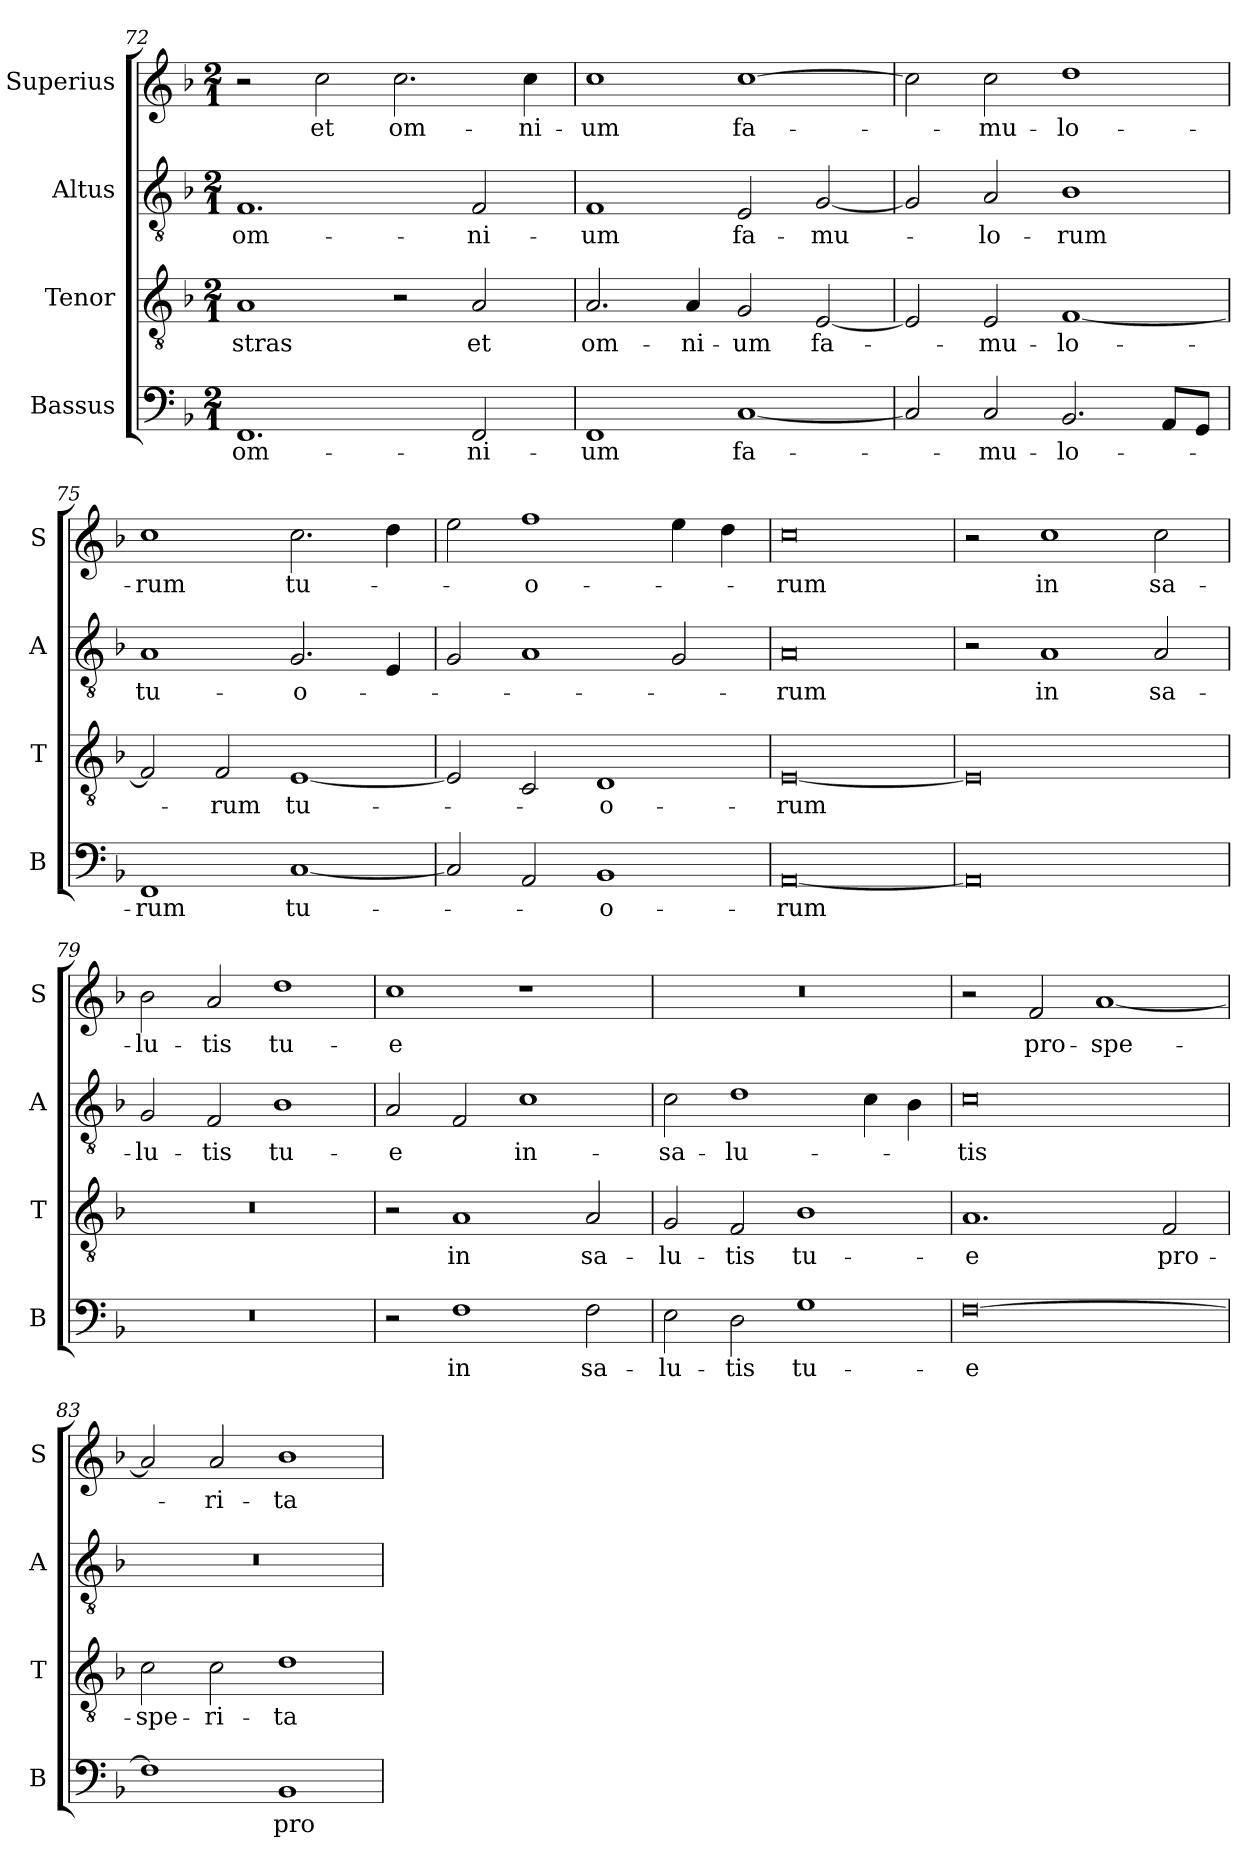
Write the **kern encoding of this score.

**kern	**text	**kern	**text	**kern	**text	**kern	**text
*part4	*part4	*part3	*part3	*part2	*part2	*part1	*part1
*staff4	*staff4	*staff3	*staff3	*staff2	*staff2	*staff1	*staff1
*I"Bassus	*	*I"Tenor	*	*I"Altus	*	*I"Superius	*
*I'B	*	*I'T	*	*I'A	*	*I'S	*
*clefF4	*	*clefGv2	*	*clefGv2	*	*clefG2	*
*k[b-]	*	*k[b-]	*	*k[b-]	*	*k[b-]	*
*F:	*	*F:	*	*F:	*	*F:	*
*M2/1	*	*M2/1	*	*M2/1	*	*M2/1	*
=72	=72	=72	=72	=72	=72	=72	=72
1.FF	om-	1A	-stras	1.F	om-	2r	.
.	.	.	.	.	.	2cc	et
.	.	2r	.	.	.	2.cc	om-
2FF	-ni-	2A	et	2F	-ni-	.	.
.	.	.	.	.	.	4cc	-ni-
=73	=73	=73	=73	=73	=73	=73	=73
1FF	-um	2.A	om-	1F	-um	1cc	-um
.	.	4A	-ni-	.	.	.	.
[1C	fa-	2G	-um	2E	fa-	[1cc	fa-
.	.	[2E	fa-	[2G	-mu-	.	.
=74	=74	=74	=74	=74	=74	=74	=74
2C]	.	2E]	.	2G]	.	2cc]	.
2C	-mu-	2E	-mu-	2A	-lo-	2cc	-mu-
2.BB-	-lo-	[1F	-lo-	1B-	-rum	1dd	-lo-
8AAL	.	.	.	.	.	.	.
8GGJ	.	.	.	.	.	.	.
=75	=75	=75	=75	=75	=75	=75	=75
1FF	-rum	2F]	.	1A	tu-	1cc	-rum
.	.	2F	-rum	.	.	.	.
[1C	tu-	[1E	tu-	2.G	-o-	2.cc	tu-
.	.	.	.	4E	.	4dd	.
=76	=76	=76	=76	=76	=76	=76	=76
2C]	.	2E]	.	2G	.	2ee	.
2AA	.	2C	.	1A	.	1ff	-o-
1BB-	-o-	1D	-o-	.	.	.	.
.	.	.	.	2G	.	4ee	.
.	.	.	.	.	.	4dd	.
=77	=77	=77	=77	=77	=77	=77	=77
[0AA	-rum	[0E	-rum	0A	-rum	0cc	-rum
=78	=78	=78	=78	=78	=78	=78	=78
0AA]	.	0E]	.	2r	.	2r	.
.	.	.	.	1A	in	1cc	in
.	.	.	.	2A	sa-	2cc	sa-
=79	=79	=79	=79	=79	=79	=79	=79
0r	.	0r	.	2G	-lu-	2b-	-lu-
.	.	.	.	2F	-tis	2a	-tis
.	.	.	.	1B-	tu-	1dd	tu-
=80	=80	=80	=80	=80	=80	=80	=80
2r	.	2r	.	2A	-e	1cc	-e
1F	in	1A	in	2F	.	.	.
.	.	.	.	1c	in-	1r	.
2F	sa-	2A	sa-	.	.	.	.
=81	=81	=81	=81	=81	=81	=81	=81
2E	-lu-	2G	-lu-	2c	-sa-	0r	.
2D	-tis	2F	-tis	1d	-lu-	.	.
1G	tu-	1B-	tu-	.	.	.	.
.	.	.	.	4c	.	.	.
.	.	.	.	4B-	.	.	.
=82	=82	=82	=82	=82	=82	=82	=82
[0F	-e	1.A	-e	0c	-tis	2r	.
.	.	.	.	.	.	2f	pro-
.	.	.	.	.	.	[1a	-spe-
.	.	2F	pro-	.	.	.	.
=83	=83	=83	=83	=83	=83	=83	=83
1F]	.	2c	-spe-	0r	.	2a]	.
.	.	2c	-ri-	.	.	2a	-ri-
1BB-	pro-	1d	-ta-	.	.	1b-	-ta-
=	=	=	=	=	=	=	=
*-	*-	*-	*-	*-	*-	*-	*-
